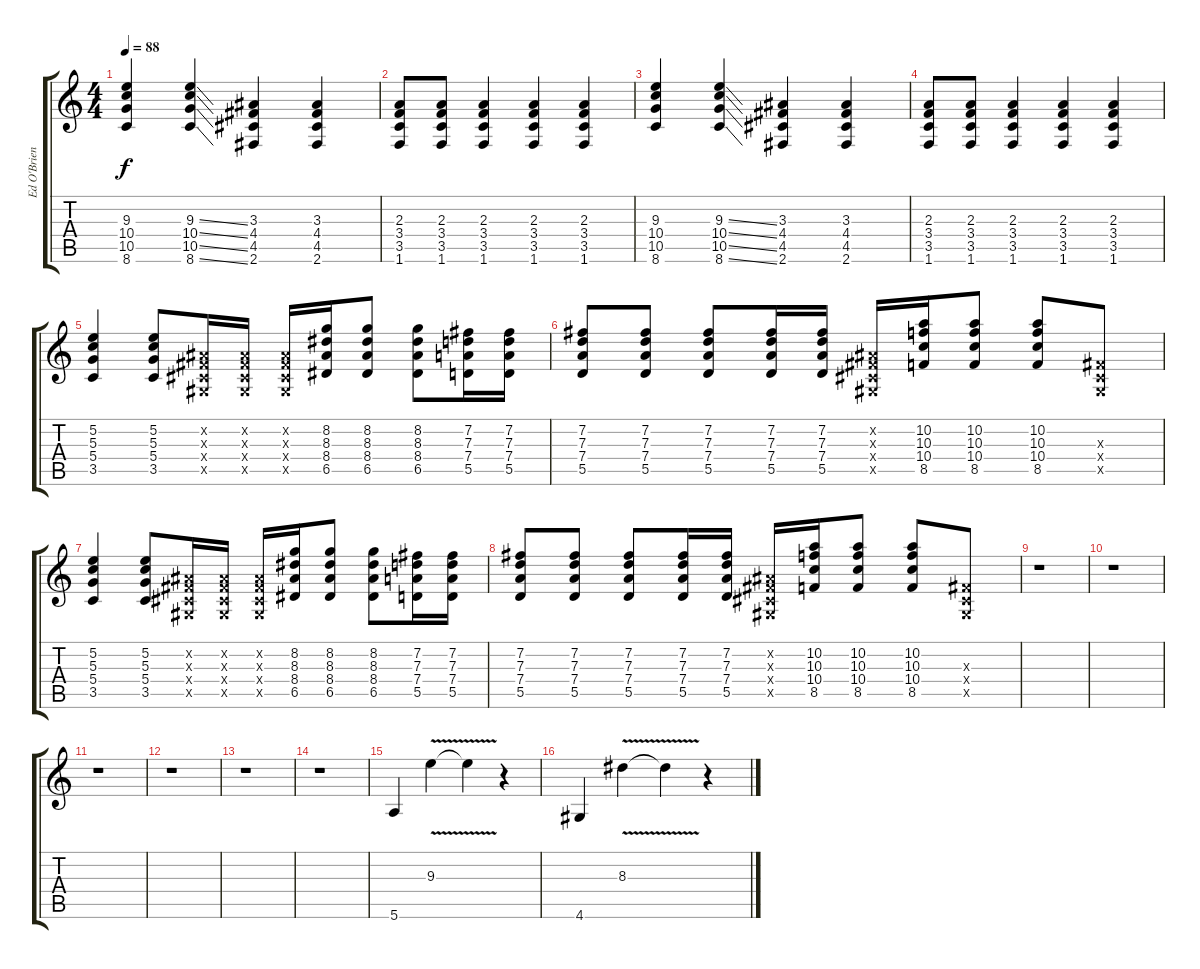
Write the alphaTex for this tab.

\track ("Ed O'Brien" "Ed O'Brien") {instrument electricguitarjazz}
\staff {score tabs}
\tuning (E4 B3 G3 D3 A2 E2) {hide}
\ts (4 4)
\tempo 88
\clef g2
\ks c
(9.3 10.4 10.5 8.6).4{dy f} (9.3{ss} 10.4{ss} 10.5{ss} 8.6{ss}).4 (3.3 4.4 4.5 2.6).4 (3.3 4.4 4.5 2.6).4 |
(2.3 3.4 3.5 1.6).8 (2.3 3.4 3.5 1.6).8 (2.3 3.4 3.5 1.6).4 (2.3 3.4 3.5 1.6).4 (2.3 3.4 3.5 1.6).4 |
(9.3 10.4 10.5 8.6).4 (9.3{ss} 10.4{ss} 10.5{ss} 8.6{ss}).4 (3.3 4.4 4.5 2.6).4 (3.3 4.4 4.5 2.6).4 |
(2.3 3.4 3.5 1.6).8 (2.3 3.4 3.5 1.6).8 (2.3 3.4 3.5 1.6).4 (2.3 3.4 3.5 1.6).4 (2.3 3.4 3.5 1.6).4 |
(5.2 5.3 5.4 3.5).4 (5.2 5.3 5.4 3.5).8 (-1.2{x} -1.3{x} -1.4{x} -1.5{x}).16 (-1.2{x} -1.3{x} -1.4{x} -1.5{x}).16 (-1.2{x} -1.3{x} -1.4{x} -1.5{x}).16 (8.2 8.3 8.4 6.5).16 (8.2 8.3 8.4 6.5).8 (8.2 8.3 8.4 6.5).8 (7.2 7.3 7.4 5.5).16 (7.2 7.3 7.4 5.5).16 |
(7.2 7.3 7.4 5.5).8 (7.2 7.3 7.4 5.5).8 (7.2 7.3 7.4 5.5).8 (7.2 7.3 7.4 5.5).16 (7.2 7.3 7.4 5.5).16 (-1.2{x} -1.3{x} -1.4{x} -1.5{x}).16 (10.2 10.3 10.4 8.5).16 (10.2 10.3 10.4 8.5).8 (10.2 10.3 10.4 8.5).8 (-1.3{x} -1.4{x} -1.5{x}).8 |
(5.2 5.3 5.4 3.5).4 (5.2 5.3 5.4 3.5).8 (-1.2{x} -1.3{x} -1.4{x} -1.5{x}).16 (-1.2{x} -1.3{x} -1.4{x} -1.5{x}).16 (-1.2{x} -1.3{x} -1.4{x} -1.5{x}).16 (8.2 8.3 8.4 6.5).16 (8.2 8.3 8.4 6.5).8 (8.2 8.3 8.4 6.5).8 (7.2 7.3 7.4 5.5).16 (7.2 7.3 7.4 5.5).16 |
(7.2 7.3 7.4 5.5).8 (7.2 7.3 7.4 5.5).8 (7.2 7.3 7.4 5.5).8 (7.2 7.3 7.4 5.5).16 (7.2 7.3 7.4 5.5).16 (-1.2{x} -1.3{x} -1.4{x} -1.5{x}).16 (10.2 10.3 10.4 8.5).16 (10.2 10.3 10.4 8.5).8 (10.2 10.3 10.4 8.5).8 (-1.3{x} -1.4{x} -1.5{x}).8 |
r.1 |
r.1 |
r.1 |
r.1 |
r.1 |
r.1 |
5.6.4{instrument electricguitarjazz} 9.3{v}.4 9.3{t}.4 r.4 |
4.6.4 8.3{v}.4 8.3{t}.4 r.4
